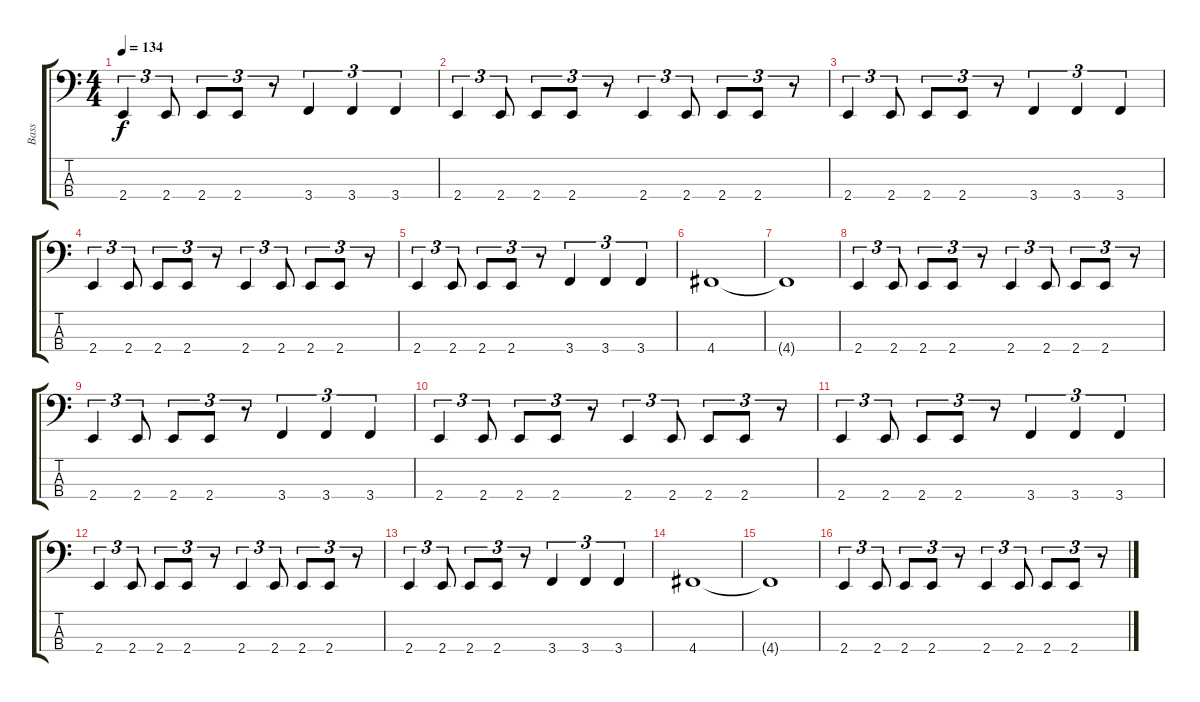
\track ("Bass" "Bass") {instrument electricbasspick}
\staff {score tabs}
\tuning (F2 C2 G1 D1) {hide}
\ts (4 4)
\tempo 134
\clef f4
\ks c
2.4.4{tu (3 2) dy f} 2.4.8{tu (3 2)} 2.4.8{tu (3 2)} 2.4.8{tu (3 2)} r.8{tu (3 2)} 3.4.4{tu (3 2)} 3.4.4{tu (3 2)} 3.4.4{tu (3 2)} |
2.4.4{tu (3 2)} 2.4.8{tu (3 2)} 2.4.8{tu (3 2)} 2.4.8{tu (3 2)} r.8{tu (3 2)} 2.4.4{tu (3 2)} 2.4.8{tu (3 2)} 2.4.8{tu (3 2)} 2.4.8{tu (3 2)} r.8{tu (3 2)} |
2.4.4{tu (3 2)} 2.4.8{tu (3 2)} 2.4.8{tu (3 2)} 2.4.8{tu (3 2)} r.8{tu (3 2)} 3.4.4{tu (3 2)} 3.4.4{tu (3 2)} 3.4.4{tu (3 2)} |
2.4.4{tu (3 2)} 2.4.8{tu (3 2)} 2.4.8{tu (3 2)} 2.4.8{tu (3 2)} r.8{tu (3 2)} 2.4.4{tu (3 2)} 2.4.8{tu (3 2)} 2.4.8{tu (3 2)} 2.4.8{tu (3 2)} r.8{tu (3 2)} |
2.4.4{tu (3 2)} 2.4.8{tu (3 2)} 2.4.8{tu (3 2)} 2.4.8{tu (3 2)} r.8{tu (3 2)} 3.4.4{tu (3 2)} 3.4.4{tu (3 2)} 3.4.4{tu (3 2)} |
4.4.1 |
4.4{t}.1 |
2.4.4{tu (3 2)} 2.4.8{tu (3 2)} 2.4.8{tu (3 2)} 2.4.8{tu (3 2)} r.8{tu (3 2)} 2.4.4{tu (3 2)} 2.4.8{tu (3 2)} 2.4.8{tu (3 2)} 2.4.8{tu (3 2)} r.8{tu (3 2)} |
2.4.4{tu (3 2)} 2.4.8{tu (3 2)} 2.4.8{tu (3 2)} 2.4.8{tu (3 2)} r.8{tu (3 2)} 3.4.4{tu (3 2)} 3.4.4{tu (3 2)} 3.4.4{tu (3 2)} |
2.4.4{tu (3 2)} 2.4.8{tu (3 2)} 2.4.8{tu (3 2)} 2.4.8{tu (3 2)} r.8{tu (3 2)} 2.4.4{tu (3 2)} 2.4.8{tu (3 2)} 2.4.8{tu (3 2)} 2.4.8{tu (3 2)} r.8{tu (3 2)} |
2.4.4{tu (3 2)} 2.4.8{tu (3 2)} 2.4.8{tu (3 2)} 2.4.8{tu (3 2)} r.8{tu (3 2)} 3.4.4{tu (3 2)} 3.4.4{tu (3 2)} 3.4.4{tu (3 2)} |
2.4.4{tu (3 2)} 2.4.8{tu (3 2)} 2.4.8{tu (3 2)} 2.4.8{tu (3 2)} r.8{tu (3 2)} 2.4.4{tu (3 2)} 2.4.8{tu (3 2)} 2.4.8{tu (3 2)} 2.4.8{tu (3 2)} r.8{tu (3 2)} |
2.4.4{tu (3 2)} 2.4.8{tu (3 2)} 2.4.8{tu (3 2)} 2.4.8{tu (3 2)} r.8{tu (3 2)} 3.4.4{tu (3 2)} 3.4.4{tu (3 2)} 3.4.4{tu (3 2)} |
4.4.1 |
4.4{t}.1 |
2.4.4{tu (3 2)} 2.4.8{tu (3 2)} 2.4.8{tu (3 2)} 2.4.8{tu (3 2)} r.8{tu (3 2)} 2.4.4{tu (3 2)} 2.4.8{tu (3 2)} 2.4.8{tu (3 2)} 2.4.8{tu (3 2)} r.8{tu (3 2)}
